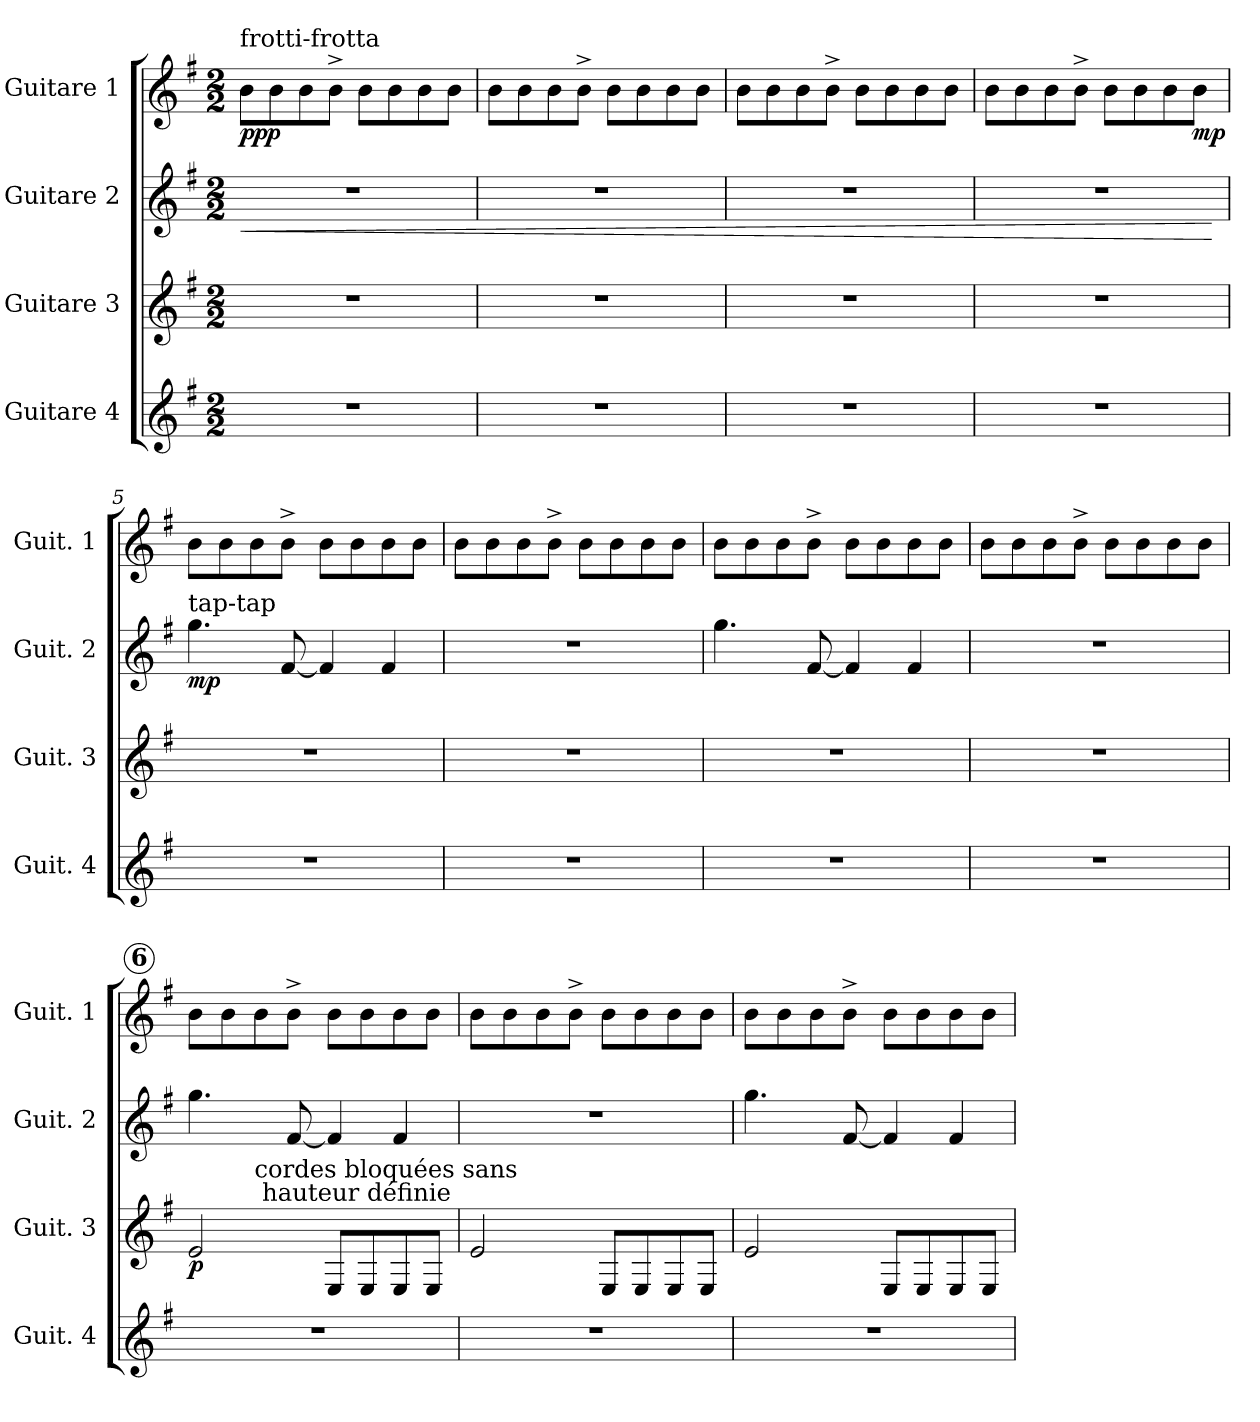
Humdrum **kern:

**kern	**kern	**dynam	**kern	**dynam	**kern	**dynam
*part4	*part3	*part3	*part2	*part2	*part1	*part1
*staff4	*staff3	*staff3	*staff2	*staff2	*staff1	*staff1
*I"Guitare 4	*I"Guitare 3	*	*I"Guitare 2	*	*I"Guitare 1	*
*I'Guit. 4	*I'Guit. 3	*	*I'Guit. 2	*	*I'Guit. 1	*
*clefG2	*clefG2	*	*clefG2	*	*clefG2	*
*ITrd7c12	*ITrd7c12	*	*ITrd7c12	*	*ITrd7c12	*
*k[f#]	*k[f#]	*	*k[f#]	*	*k[f#]	*
*G:	*G:	*	*G:	*	*G:	*
*M2/2	*M2/2	*	*M2/2	*	*M2/2	*
=1	=1	=1	=1	=1	=1	=1
!	!	!	!	!	!LO:TX:a:t=frotti-frotta	!
!	!	!	!	!LO:HP:b	!	!LO:DY:b
1r	1r	.	1r	<	8B\L	ppp
.	.	.	.	.	8B\	.
.	.	.	.	.	8B\	.
.	.	.	.	.	8B^>\J	.
.	.	.	.	.	8B\L	.
.	.	.	.	.	8B\	.
.	.	.	.	.	8B\	.
.	.	.	.	.	8B\J	.
=2	=2	=2	=2	=2	=2	=2
1r	1r	.	1r	.	8B\L	.
.	.	.	.	.	8B\	.
.	.	.	.	.	8B\	.
.	.	.	.	.	8B^>\J	.
.	.	.	.	.	8B\L	.
.	.	.	.	.	8B\	.
.	.	.	.	.	8B\	.
.	.	.	.	.	8B\J	.
=3	=3	=3	=3	=3	=3	=3
1r	1r	.	1r	.	8B\L	.
.	.	.	.	.	8B\	.
.	.	.	.	.	8B\	.
.	.	.	.	.	8B^>\J	.
.	.	.	.	.	8B\L	.
.	.	.	.	.	8B\	.
.	.	.	.	.	8B\	.
.	.	.	.	.	8B\J	.
=4	=4	=4	=4	=4	=4	=4
1r	1r	.	1r	.	8B\L	.
.	.	.	.	.	8B\	.
.	.	.	.	.	8B\	.
.	.	.	.	.	8B^>\J	.
.	.	.	.	.	8B\L	.
.	.	.	.	.	8B\	.
.	.	.	.	.	8B\	.
!	!	!	!	!	!	!LO:DY:b
.	.	.	.	.	8B\J	mp
.	.	.	.	[	.	.
!!LO:LB:g=z
=5	=5	=5	=5	=5	=5	=5
!	!	!	!LO:TX:a:t=tap-tap	!	!	!
!	!	!	!	!LO:DY:b	!	!
1r	1r	.	4.g\	mp	8B\L	.
.	.	.	.	.	8B\	.
.	.	.	.	.	8B\	.
.	.	.	[8F#/	.	8B^>\J	.
.	.	.	4F#/]	.	8B\L	.
.	.	.	.	.	8B\	.
.	.	.	4F#/	.	8B\	.
.	.	.	.	.	8B\J	.
=6	=6	=6	=6	=6	=6	=6
1r	1r	.	1r	.	8B\L	.
.	.	.	.	.	8B\	.
.	.	.	.	.	8B\	.
.	.	.	.	.	8B^>\J	.
.	.	.	.	.	8B\L	.
.	.	.	.	.	8B\	.
.	.	.	.	.	8B\	.
.	.	.	.	.	8B\J	.
=7	=7	=7	=7	=7	=7	=7
1r	1r	.	4.g\	.	8B\L	.
.	.	.	.	.	8B\	.
.	.	.	.	.	8B\	.
.	.	.	[8F#/	.	8B^>\J	.
.	.	.	4F#/]	.	8B\L	.
.	.	.	.	.	8B\	.
.	.	.	4F#/	.	8B\	.
.	.	.	.	.	8B\J	.
=8	=8	=8	=8	=8	=8	=8
1r	1r	.	1r	.	8B\L	.
.	.	.	.	.	8B\	.
.	.	.	.	.	8B\	.
.	.	.	.	.	8B^>\J	.
.	.	.	.	.	8B\L	.
.	.	.	.	.	8B\	.
.	.	.	.	.	8B\	.
.	.	.	.	.	8B\J	.
!!LO:LB:g=z
!!LO:REH:place=s3:a:enc=circle:fs=9.6:t=6
=9	=9	=9	=9	=9	=9	=9
!	!	!LO:DY:b	!	!	!	!
*	*^	*	*	*	*	*
1r	2E/	4ryy	p	4.g\	.	8B\L	.
.	.	.	.	.	.	8B\	.
!	!	!LO:TX:a:t=cordes bloquées sans\n hauteur définie	!	!	!	!	!
.	.	2.ryy	.	.	.	8B\	.
.	.	.	.	[8F#/	.	8B^>\J	.
.	8EE/L	.	.	4F#/]	.	8B\L	.
.	8EE/	.	.	.	.	8B\	.
.	8EE/	.	.	4F#/	.	8B\	.
.	8EE/J	.	.	.	.	8B\J	.
*	*v	*v	*	*	*	*	*
=10	=10	=10	=10	=10	=10	=10
1r	2E/	.	1r	.	8B\L	.
.	.	.	.	.	8B\	.
.	.	.	.	.	8B\	.
.	.	.	.	.	8B^>\J	.
.	8EE/L	.	.	.	8B\L	.
.	8EE/	.	.	.	8B\	.
.	8EE/	.	.	.	8B\	.
.	8EE/J	.	.	.	8B\J	.
=11	=11	=11	=11	=11	=11	=11
1r	2E/	.	4.g\	.	8B\L	.
.	.	.	.	.	8B\	.
.	.	.	.	.	8B\	.
.	.	.	[8F#/	.	8B^>\J	.
.	8EE/L	.	4F#/]	.	8B\L	.
.	8EE/	.	.	.	8B\	.
.	8EE/	.	4F#/	.	8B\	.
.	8EE/J	.	.	.	8B\J	.
=	=	=	=	=	=	=
*-	*-	*-	*-	*-	*-	*-
